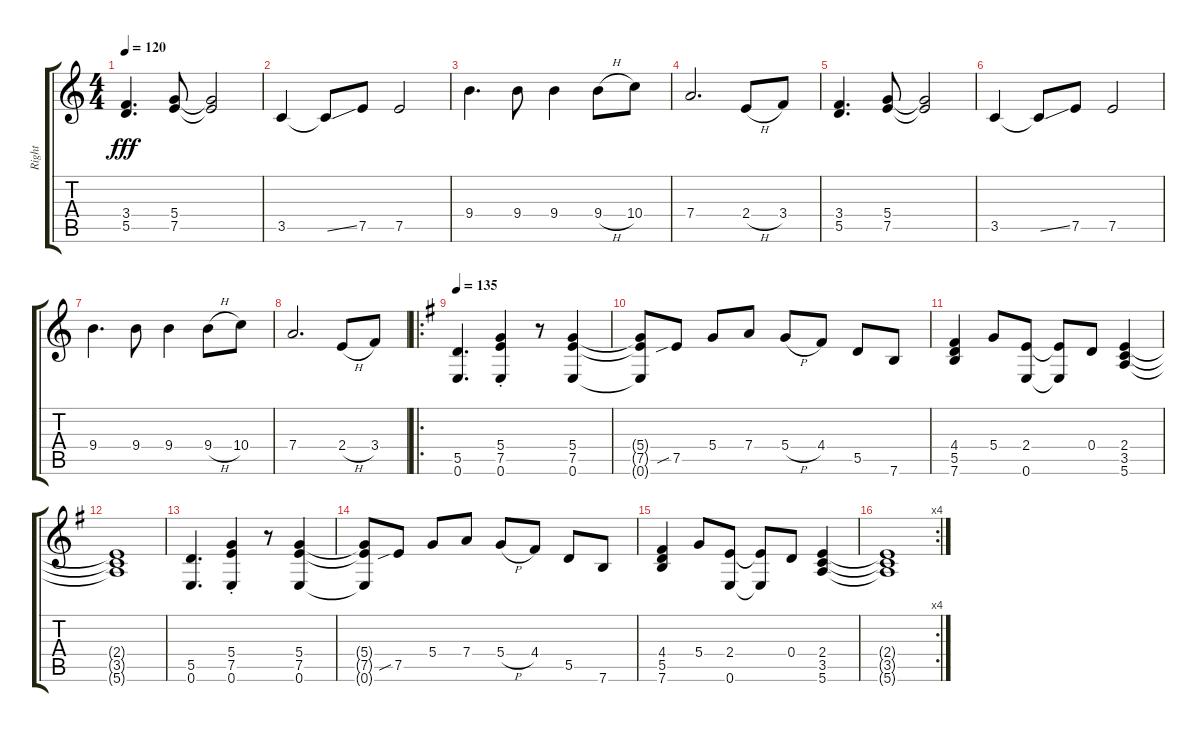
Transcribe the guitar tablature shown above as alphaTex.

\track ("Right" "Right") {instrument acousticguitarsteel}
\staff {score tabs}
\tuning (E4 B3 G3 D3 A2 E2) {hide}
\ts (4 4)
\tempo 120
\clef g2
\ks c
(3.4 5.5).4{d dy fff} (5.4 7.5).8 (5.4{t} 7.5{t}).2 |
3.5.4 3.5{ss t}.8 7.5.8 7.5.2 |
9.4.4{d} 9.4.8 9.4.4 9.4{h}.8 10.4.8 |
7.4.2{d} 2.4{h}.8 3.4.8 |
(3.4 5.5).4{d} (5.4 7.5).8 (5.4{t} 7.5{t}).2 |
3.5.4 3.5{ss t}.8 7.5.8 7.5.2 |
9.4.4{d} 9.4.8 9.4.4 9.4{h}.8 10.4.8 |
7.4.2{d} 2.4{h}.8 3.4.8 |
\ro
\tempo 135
\ks g
(5.5 0.6).4{d} (5.4{st} 7.5{st} 0.6{st}).4 r.8 (5.4 7.5 0.6).4 |
(5.4{t} 7.5{t} 0.6{t}).8 7.5{sib}.8 5.4.8 7.4.8 5.4{h}.8 4.4.8 5.5.8 7.6.8 |
(4.4 5.5 7.6).4 5.4.8 (2.4 0.6).8 (2.4{t} 0.6{t}).8 0.4.8 (2.4 3.5 5.6).4 |
(2.4{t} 3.5{t} 5.6{t}).1 |
(5.5 0.6).4{d} (5.4{st} 7.5{st} 0.6{st}).4 r.8 (5.4 7.5 0.6).4 |
(5.4{t} 7.5{t} 0.6{t}).8 7.5{sib}.8 5.4.8 7.4.8 5.4{h}.8 4.4.8 5.5.8 7.6.8 |
(4.4 5.5 7.6).4 5.4.8 (2.4 0.6).8 (2.4{t} 0.6{t}).8 0.4.8 (2.4 3.5 5.6).4 |
\rc 4
(2.4{t} 3.5{t} 5.6{t}).1
